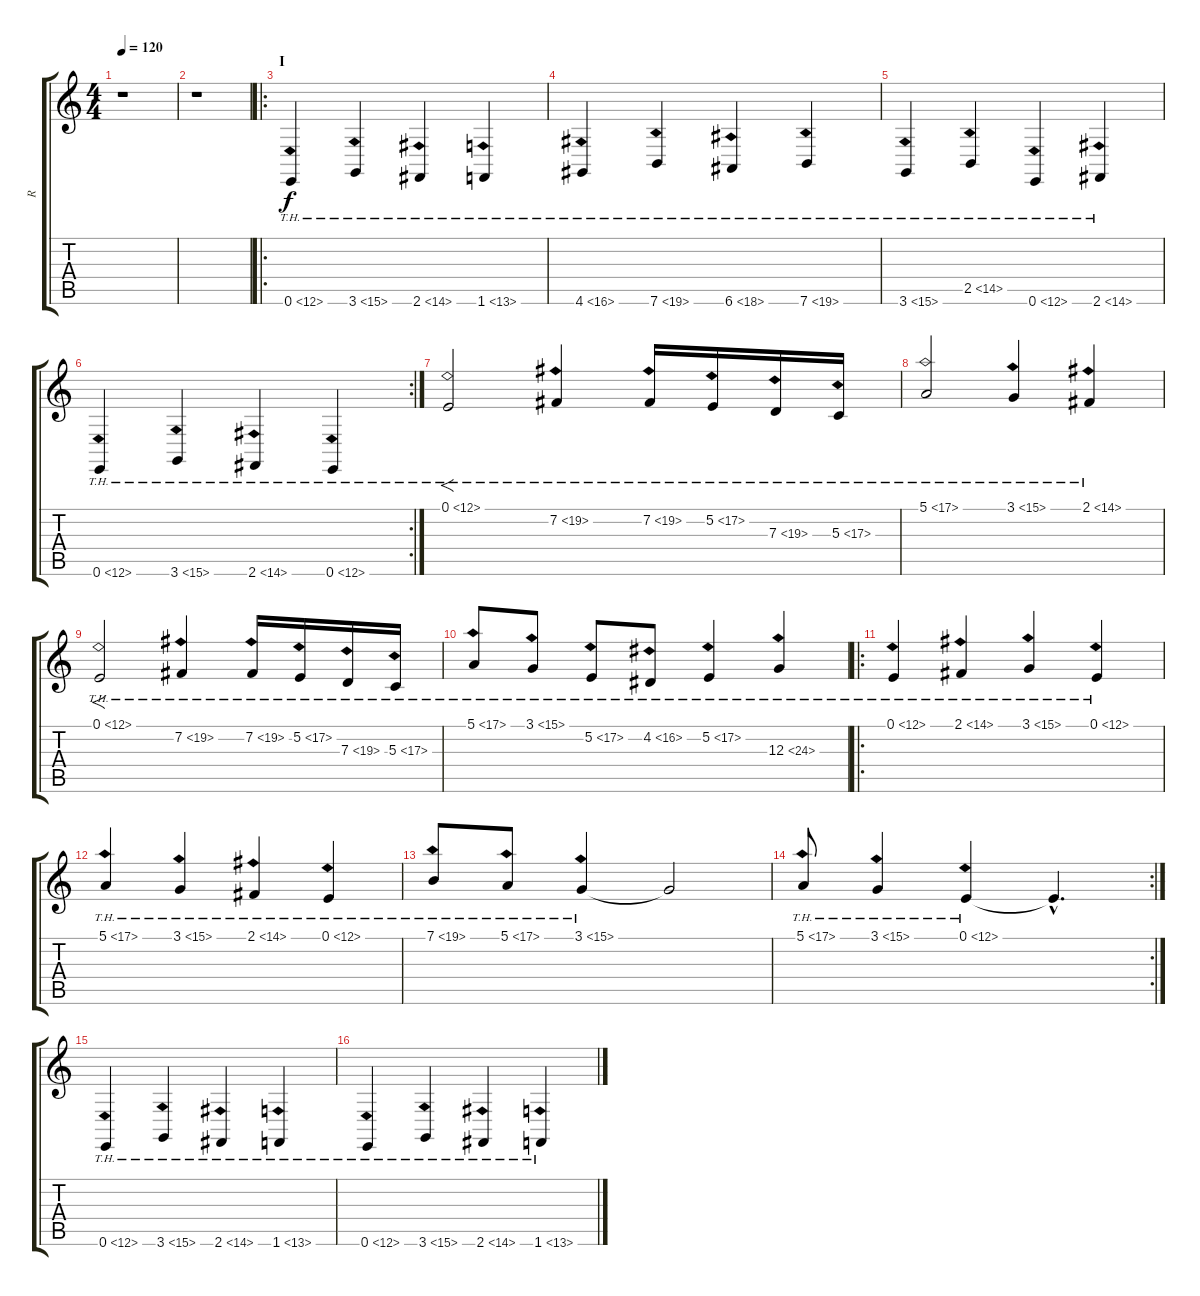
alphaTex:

\track ("R" "R") {instrument fx1rain}
\staff {score tabs}
\tuning (E4 B3 G3 D3 A2 E2) {hide}
\ts (4 4)
\tempo 120
\clef g2
\ks c
r.1{dy f instrument fx1rain} |
r.1 |
\ro
\section ("" "I")
0.6{th 12}.4 3.6{th 12}.4 2.6{th 12}.4 1.6{th 12}.4 |
4.6{th 12}.4 7.6{th 12}.4 6.6{th 12}.4 7.6{th 12}.4 |
3.6{th 12}.4 2.5{th 12}.4 0.6{th 12}.4 2.6{th 12}.4 |
\rc 2
0.6{th 12}.4 3.6{th 12}.4 2.6{th 12}.4 0.6{th 12}.4 |
0.1{th 12}.2{f volume 10 balance 0 instrument synthstrings1} 7.2{th 12}.4 7.2{th 12}.16 5.2{th 12}.16 7.3{th 12}.16 5.3{th 12}.16 |
5.1{th 12}.2 3.1{th 12}.4 2.1{th 12}.4 |
0.1{th 12}.2{f} 7.2{th 12}.4 7.2{th 12}.16 5.2{th 12}.16 7.3{th 12}.16 5.3{th 12}.16 |
5.1{th 12}.8 3.1{th 12}.8 5.2{th 12}.8 4.2{th 12}.8 5.2{th 12}.4 12.3{th 12}.4 |
\ro
0.1{th 12}.4{volume 9 balance 4 instrument fx1rain} 2.1{th 12}.4 3.1{th 12}.4 0.1{th 12}.4 |
5.1{th 12}.4 3.1{th 12}.4 2.1{th 12}.4 0.1{th 12}.4 |
7.1{th 12}.8 5.1{th 12}.8 3.1{th 12}.4 3.1{t}.2 |
\rc 2
5.1{th 12}.8 3.1{th 12}.4 0.1{th 12}.4 0.1{hac t}.4{d} |
0.6{th 12}.4 3.6{th 12}.4 2.6{th 12}.4 1.6{th 12}.4 |
0.6{th 12}.4 3.6{th 12}.4 2.6{th 12}.4 1.6{th 12}.4
